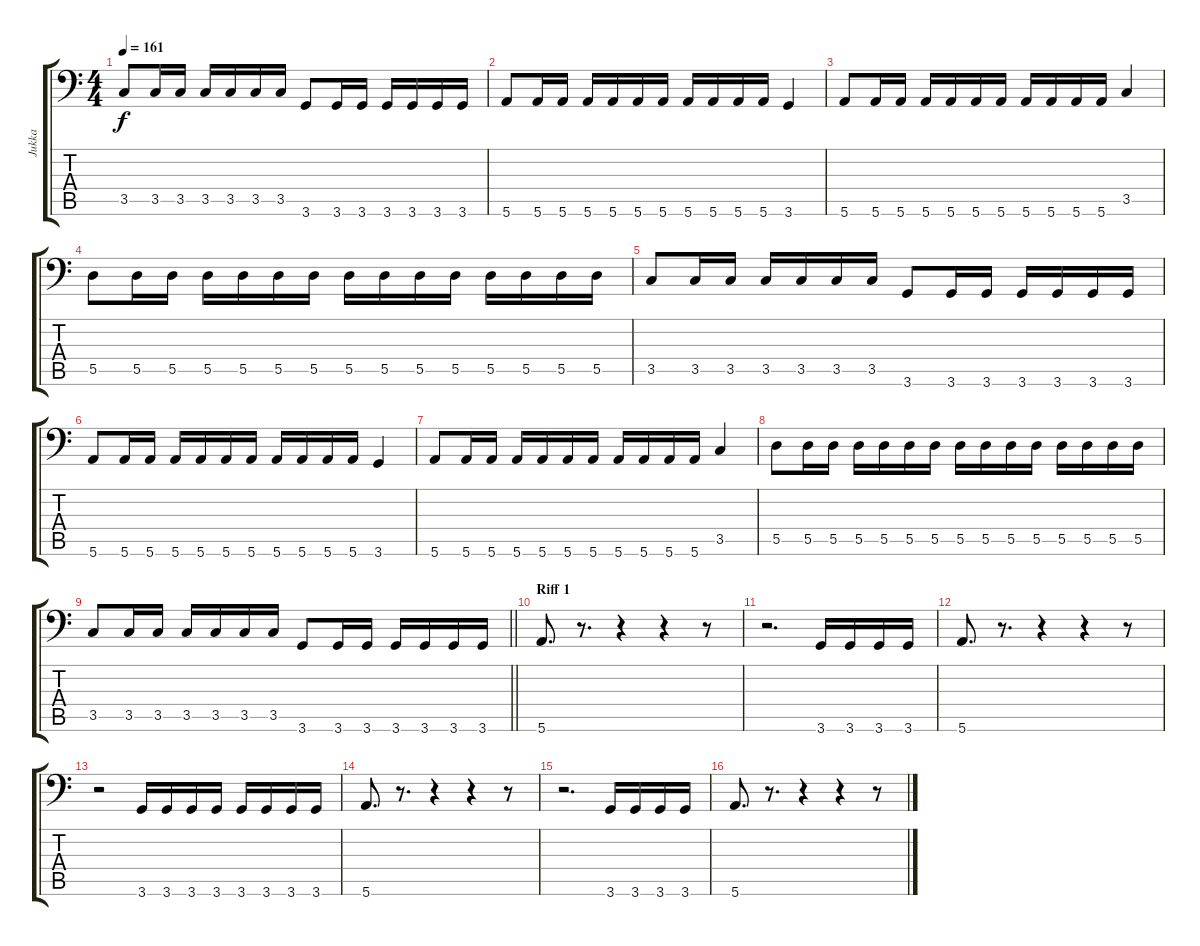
\track ("Jukka" "Jukka") {instrument electricbassfinger}
\staff {score tabs}
\tuning (E3 B2 G2 D2 A1 E1) {hide}
\ts (4 4)
\tempo 161
\clef f4
\ks c
3.5.8{dy f} 3.5.16 3.5.16 3.5.16 3.5.16 3.5.16 3.5.16 3.6.8 3.6.16 3.6.16 3.6.16 3.6.16 3.6.16 3.6.16 |
5.6.8 5.6.16 5.6.16 5.6.16 5.6.16 5.6.16 5.6.16 5.6.16 5.6.16 5.6.16 5.6.16 3.6.4 |
5.6.8 5.6.16 5.6.16 5.6.16 5.6.16 5.6.16 5.6.16 5.6.16 5.6.16 5.6.16 5.6.16 3.5.4 |
5.5.8 5.5.16 5.5.16 5.5.16 5.5.16 5.5.16 5.5.16 5.5.16 5.5.16 5.5.16 5.5.16 5.5.16 5.5.16 5.5.16 5.5.16 |
3.5.8 3.5.16 3.5.16 3.5.16 3.5.16 3.5.16 3.5.16 3.6.8 3.6.16 3.6.16 3.6.16 3.6.16 3.6.16 3.6.16 |
5.6.8 5.6.16 5.6.16 5.6.16 5.6.16 5.6.16 5.6.16 5.6.16 5.6.16 5.6.16 5.6.16 3.6.4 |
5.6.8 5.6.16 5.6.16 5.6.16 5.6.16 5.6.16 5.6.16 5.6.16 5.6.16 5.6.16 5.6.16 3.5.4 |
5.5.8 5.5.16 5.5.16 5.5.16 5.5.16 5.5.16 5.5.16 5.5.16 5.5.16 5.5.16 5.5.16 5.5.16 5.5.16 5.5.16 5.5.16 |
\barLineRight lightlight
3.5.8 3.5.16 3.5.16 3.5.16 3.5.16 3.5.16 3.5.16 3.6.8 3.6.16 3.6.16 3.6.16 3.6.16 3.6.16 3.6.16 |
\section ("" "Riff 1")
5.6.8{d} r.8{d} r.4 r.4 r.8 |
r.2{d} 3.6.16 3.6.16 3.6.16 3.6.16 |
5.6.8{d} r.8{d} r.4 r.4 r.8 |
r.2 3.6.16 3.6.16 3.6.16 3.6.16 3.6.16 3.6.16 3.6.16 3.6.16 |
5.6.8{d} r.8{d} r.4 r.4 r.8 |
r.2{d} 3.6.16 3.6.16 3.6.16 3.6.16 |
5.6.8{d} r.8{d} r.4 r.4 r.8
